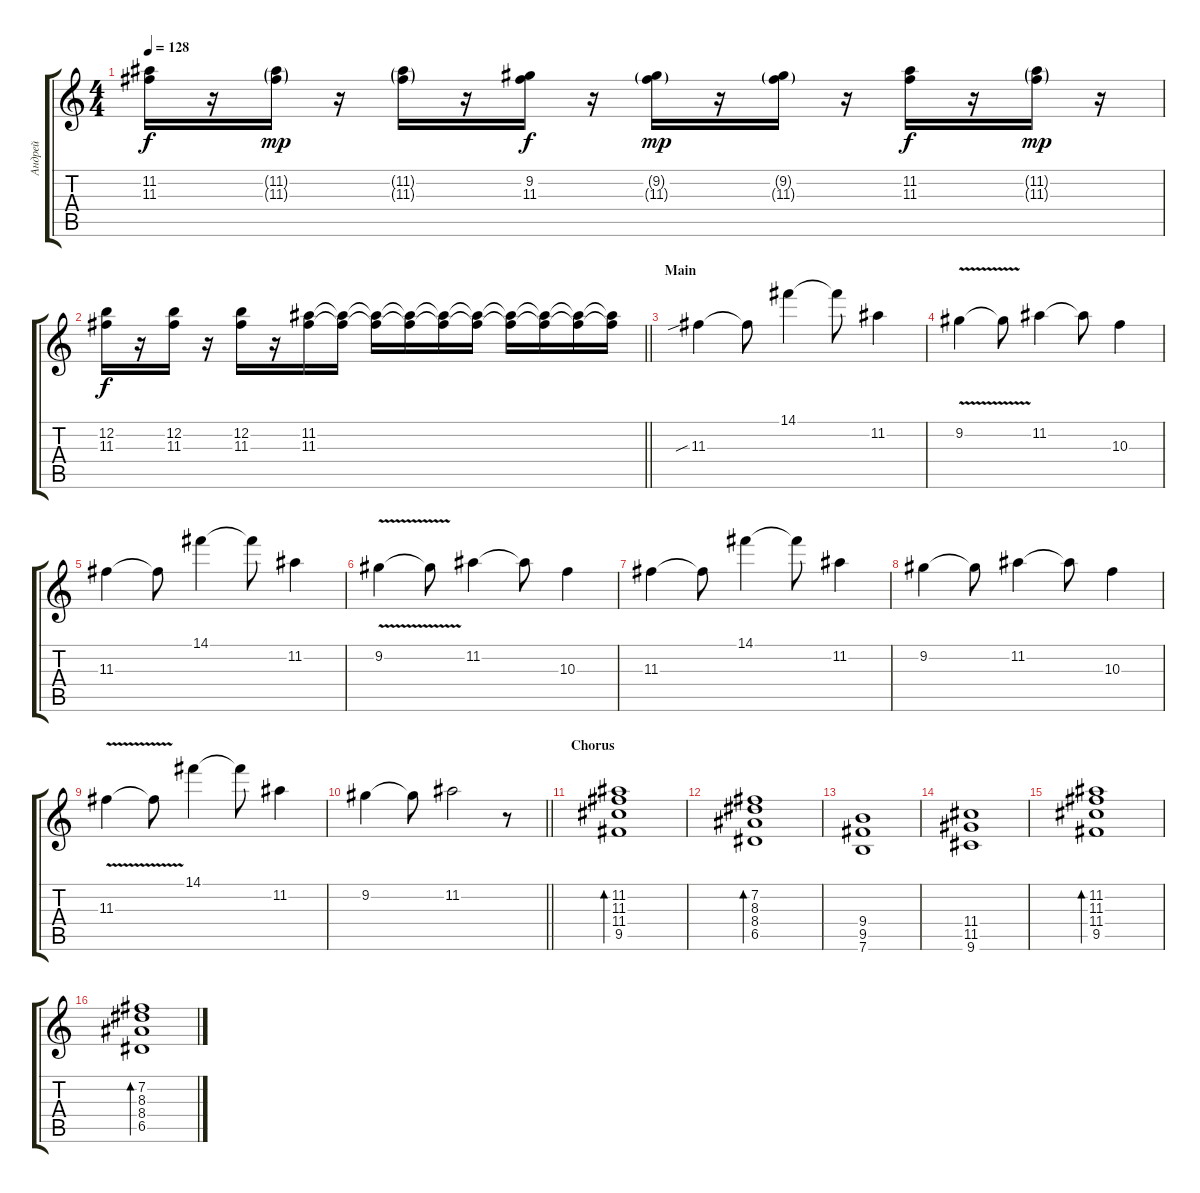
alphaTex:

\track ("Андрей" "Андрей") {instrument distortionguitar}
\staff {score tabs}
\tuning (E4 B3 G3 D3 A2 E2) {hide}
\ts (4 4)
\tempo 128
\clef g2
\ks c
(11.2 11.3).16{dy f} r.16 (11.2{g} 11.3{g}).16{dy mp} r.16 (11.2{g} 11.3{g}).16 r.16 (9.2 11.3).16{dy f} r.16 (9.2{g} 11.3{g}).16{dy mp} r.16 (9.2{g} 11.3{g}).16 r.16 (11.2 11.3).16{dy f} r.16 (11.2{g} 11.3{g}).16{dy mp} r.16 |
\barLineRight lightlight
(12.2 11.3).16{dy f} r.16 (12.2 11.3).16 r.16 (12.2 11.3).16 r.16 (11.2 11.3).16 (11.2{t} 11.3{t}).16 (11.2{t} 11.3{t}).16 (11.2{t} 11.3{t}).16 (11.2{t} 11.3{t}).16 (11.2{t} 11.3{t}).16 (11.2{t} 11.3{t}).16 (11.2{t} 11.3{t}).16 (11.2{t} 11.3{t}).16 (11.2{t} 11.3{t}).16 |
\section ("" "Main")
11.3{sib}.4 11.3{t}.8 14.1.4 14.1{t}.8 11.2.4 |
9.2{v}.4 9.2{t}.8 11.2.4 11.2{t}.8 10.3.4 |
11.3.4 11.3{t}.8 14.1.4 14.1{t}.8 11.2.4 |
9.2{v}.4 9.2{t}.8 11.2.4 11.2{t}.8 10.3.4 |
11.3.4 11.3{t}.8 14.1.4 14.1{t}.8 11.2.4 |
9.2.4 9.2{t}.8 11.2.4 11.2{t}.8 10.3.4 |
11.3{v}.4 11.3{t}.8 14.1.4 14.1{t}.8 11.2.4 |
\barLineRight lightlight
9.2.4 9.2{t}.8 11.2.2 r.8 |
\section ("" "Chorus")
(11.2 11.3 11.4 9.5).1{bd 240} |
(7.2 8.3 8.4 6.5).1{bd 240} |
(9.4 9.5 7.6).1 |
(11.4 11.5 9.6).1 |
(11.2 11.3 11.4 9.5).1{bd 240} |
(7.2 8.3 8.4 6.5).1{bd 240}
